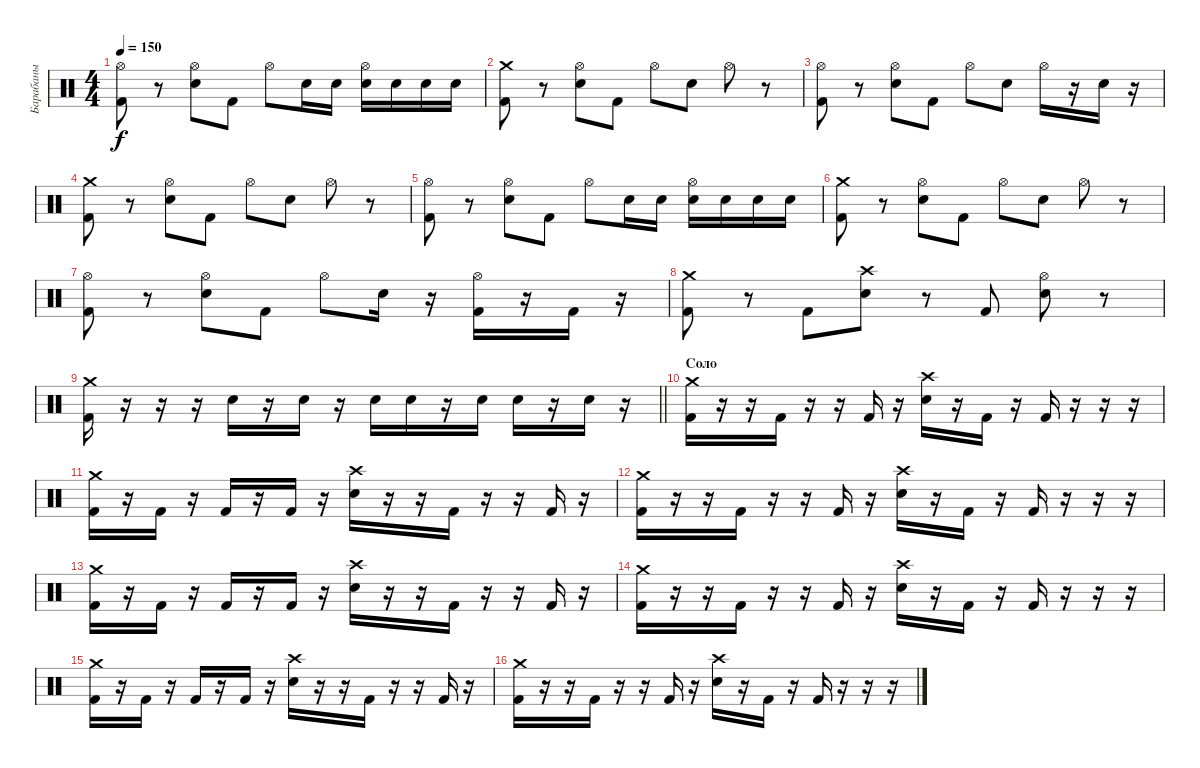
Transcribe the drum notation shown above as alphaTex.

\track ("Барабаны" "Барабаны") {instrument percussion}
\staff {score}
\articulation defaults
\ts (4 4)
\tempo 150
\clef neutral
\ks c
("Hi-Hat (open)" "Kick (hit) 2").8{dy f} r.8 ("Hi-Hat (open)" "Electric Snare (hit)").8 "Kick (hit) 2".8 "Hi-Hat (open)".8 "Electric Snare (hit)".16 "Electric Snare (hit)".16 ("Hi-Hat (open)" "Electric Snare (hit)").16 "Electric Snare (hit)".16 "Electric Snare (hit)".16 "Electric Snare (hit)".16 |
("Crash medium (hit)" "Kick (hit) 2").8 r.8 ("Hi-Hat (open)" "Electric Snare (hit)").8 "Kick (hit) 2".8 "Hi-Hat (open)".8 "Electric Snare (hit)".8 "Hi-Hat (open)".8 r.8 |
("Hi-Hat (open)" "Kick (hit) 2").8 r.8 ("Hi-Hat (open)" "Electric Snare (hit)").8 "Kick (hit) 2".8 "Hi-Hat (open)".8 "Electric Snare (hit)".8 "Hi-Hat (open)".16 r.16 "Electric Snare (hit)".16 r.16 |
("Crash medium (hit)" "Kick (hit) 2").8 r.8 ("Hi-Hat (open)" "Electric Snare (hit)").8 "Kick (hit) 2".8 "Hi-Hat (open)".8 "Electric Snare (hit)".8 "Hi-Hat (open)".8 r.8 |
("Hi-Hat (open)" "Kick (hit) 2").8 r.8 ("Hi-Hat (open)" "Electric Snare (hit)").8 "Kick (hit) 2".8 "Hi-Hat (open)".8 "Electric Snare (hit)".16 "Electric Snare (hit)".16 ("Hi-Hat (open)" "Electric Snare (hit)").16 "Electric Snare (hit)".16 "Electric Snare (hit)".16 "Electric Snare (hit)".16 |
("Crash medium (hit)" "Kick (hit) 2").8 r.8 ("Hi-Hat (open)" "Electric Snare (hit)").8 "Kick (hit) 2".8 "Hi-Hat (open)".8 "Electric Snare (hit)".8 "Hi-Hat (open)".8 r.8 |
("Hi-Hat (open)" "Kick (hit) 2").8 r.8 ("Hi-Hat (open)" "Electric Snare (hit)").8 "Kick (hit) 2".8 "Hi-Hat (open)".8 "Electric Snare (hit)".16 r.16 ("Hi-Hat (open)" "Kick (hit) 2").16 r.16 "Kick (hit) 2".16 r.16 |
("Crash medium (hit)" "Kick (hit) 2").8 r.8 "Kick (hit) 2".8 ("Crash high (hit)" "Electric Snare (hit)").8 r.8 "Kick (hit) 2".8 ("Hi-Hat (open)" "Electric Snare (hit)").8 r.8 |
\barLineRight lightlight
("Crash medium (hit)" "Kick (hit) 2").16 r.16 r.16 r.16 "Electric Snare (hit)".16 r.16 "Electric Snare (hit)".16 r.16 "Electric Snare (hit)".16 "Electric Snare (hit)".16 r.16 "Electric Snare (hit)".16 "Electric Snare (hit)".16 r.16 "Electric Snare (hit)".16 r.16 |
\section ("" "Соло")
("Crash medium (hit)" "Kick (hit) 2").16 r.16 r.16 "Kick (hit) 2".16 r.16 r.16 "Kick (hit) 2".16 r.16 ("Crash high (hit)" "Electric Snare (hit)").16 r.16 "Kick (hit) 2".16 r.16 "Kick (hit) 2".16 r.16 r.16 r.16 |
("Crash medium (hit)" "Kick (hit) 2").16 r.16 "Kick (hit) 2".16 r.16 "Kick (hit) 2".16 r.16 "Kick (hit) 2".16 r.16 ("Crash high (hit)" "Electric Snare (hit)").16 r.16 r.16 "Kick (hit) 2".16 r.16 r.16 "Kick (hit) 2".16 r.16 |
("Crash medium (hit)" "Kick (hit) 2").16 r.16 r.16 "Kick (hit) 2".16 r.16 r.16 "Kick (hit) 2".16 r.16 ("Crash high (hit)" "Electric Snare (hit)").16 r.16 "Kick (hit) 2".16 r.16 "Kick (hit) 2".16 r.16 r.16 r.16 |
("Crash medium (hit)" "Kick (hit) 2").16 r.16 "Kick (hit) 2".16 r.16 "Kick (hit) 2".16 r.16 "Kick (hit) 2".16 r.16 ("Crash high (hit)" "Electric Snare (hit)").16 r.16 r.16 "Kick (hit) 2".16 r.16 r.16 "Kick (hit) 2".16 r.16 |
("Crash medium (hit)" "Kick (hit) 2").16 r.16 r.16 "Kick (hit) 2".16 r.16 r.16 "Kick (hit) 2".16 r.16 ("Crash high (hit)" "Electric Snare (hit)").16 r.16 "Kick (hit) 2".16 r.16 "Kick (hit) 2".16 r.16 r.16 r.16 |
("Crash medium (hit)" "Kick (hit) 2").16 r.16 "Kick (hit) 2".16 r.16 "Kick (hit) 2".16 r.16 "Kick (hit) 2".16 r.16 ("Crash high (hit)" "Electric Snare (hit)").16 r.16 r.16 "Kick (hit) 2".16 r.16 r.16 "Kick (hit) 2".16 r.16 |
("Crash medium (hit)" "Kick (hit) 2").16 r.16 r.16 "Kick (hit) 2".16 r.16 r.16 "Kick (hit) 2".16 r.16 ("Crash high (hit)" "Electric Snare (hit)").16 r.16 "Kick (hit) 2".16 r.16 "Kick (hit) 2".16 r.16 r.16 r.16
